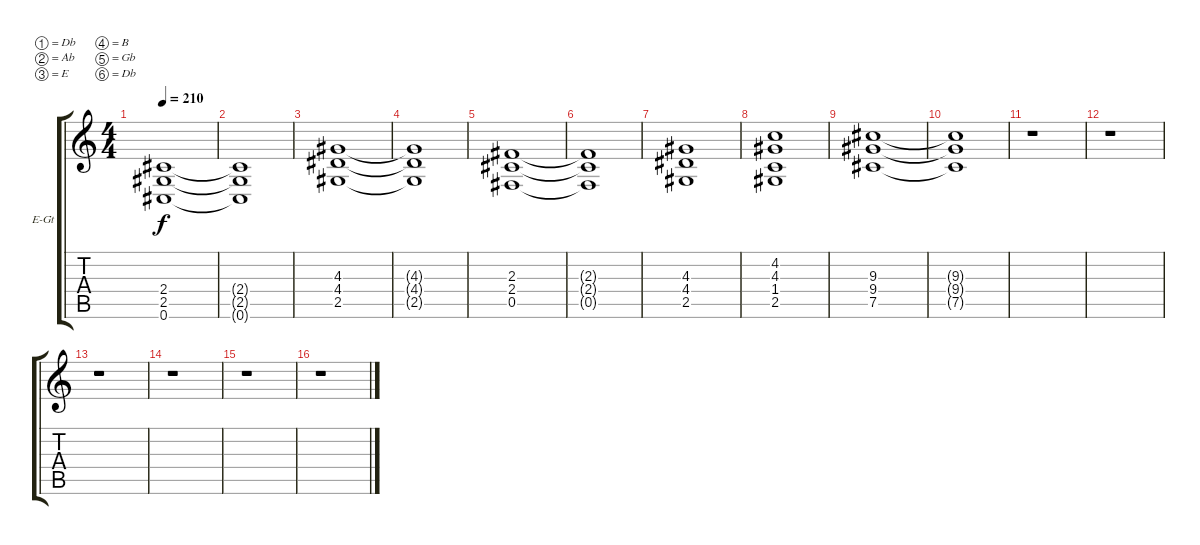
\bracketExtendMode groupsimilarinstruments
\firstSystemTrackNameOrientation horizontal
\otherSystemsTrackNameOrientation horizontal
\track ("Rithym 1" "E-Gt") {instrument distortionguitar}
\staff {score tabs}
\tuning (Db4 Ab3 E3 B2 Gb2 Db2)
\ts (4 4)
\tempo 210
\clef g2
\ks c
(2.4 2.5 0.6).1{dy f} |
(2.4{t} 2.5{t} 0.6{t}).1 |
(4.3 4.4 2.5).1 |
(4.3{t} 4.4{t} 2.5{t}).1 |
(2.3 2.4 0.5).1 |
(2.3{t} 2.4{t} 0.5{t}).1 |
(4.3 4.4 2.5).1 |
(4.2 4.3 1.4 2.5).1 |
(9.3 9.4 7.5).1 |
(9.3{t} 9.4{t} 7.5{t}).1 |
r.1 |
r.1 |
r.1 |
r.1 |
r.1 |
r.1
